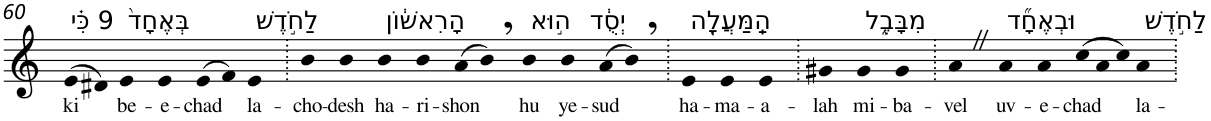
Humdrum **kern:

**kern	**text
*part1	*part1
*staff1	*staff1
*I"Piano	*
*I'Pno	*
!!LO:PB:g=z
*clefG2	*
*k[]	*
=60	=60
!LO:TX:a:t=9 כִּ֗י	!
!	!LO:LY:b
(>8e	ki
8d#X)	.
!LO:TX:a:t=בְּאֶחָד֙	!
!	!LO:LY:b
4e	be-
!	!LO:LY:b
4e	-e-
!	!LO:LY:b
(>8e	-chad
8f)	.
!LO:TX:a:t=לַחֹ֣דֶשׁ	!
!	!LO:LY:b
4e	la-
=61.	=61.
!	!LO:LY:b
4b	-cho-
!	!LO:LY:b
4b	-desh
!LO:TX:a:t=הָרִאשׁ֔וֹן	!
!	!LO:LY:b
4b	ha-
!	!LO:LY:b
4b	-ri-
!	!LO:LY:b
(>8a	-shon
8b,)	.
!LO:TX:a:t=ה֣וּא	!
!	!LO:LY:b
4b	hu
!LO:TX:a:t=יְסֻ֔ד	!
!	!LO:LY:b
4b	ye-
!	!LO:LY:b
(>8a	-sud
8b,)	.
=62.	=62.
!LO:TX:a:t=הַֽמַּעֲלָ֖ה	!
!	!LO:LY:b
4e	ha-
!	!LO:LY:b
4e	-ma-
!	!LO:LY:b
4e	-a-
=63.	=63.
!	!LO:LY:b
4g#X	-lah
!LO:TX:a:t=מִבָּבֶ֑ל	!
!	!LO:LY:b
4g#	mi-
!	!LO:LY:b
4g#	-ba-
=64.	=64.
!	!LO:LY:b
4aZ	-vel
!LO:TX:a:t=וּבְאֶחָ֞ד	!
!	!LO:LY:b
4a	uv-
!	!LO:LY:b
4a	-e-
*Xtuplet	*
!	!LO:LY:b
(>12cc	-chad
12a	.
12cc)	.
!LO:TX:a:t=לַחֹ֣דֶשׁ	!
!	!LO:LY:b
4a	la-
=.	=.
*-	*-
